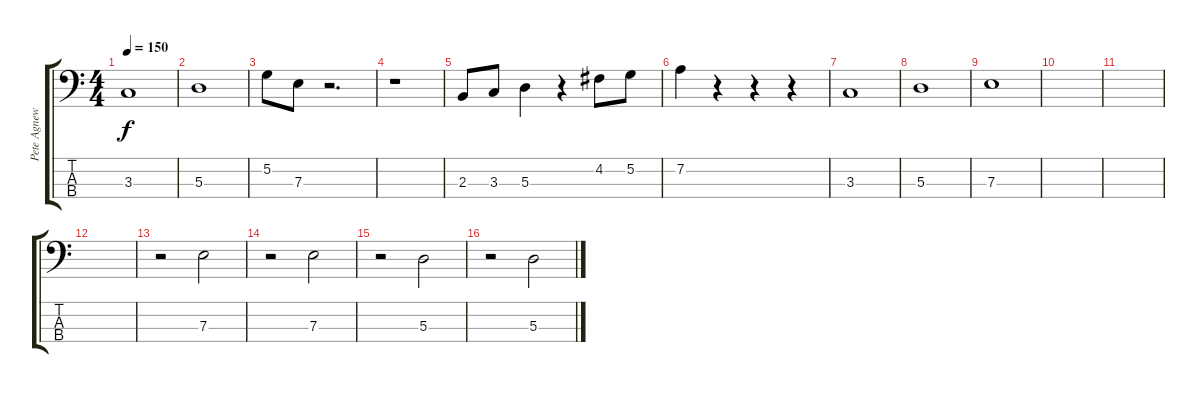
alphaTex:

\track ("Pete Agnew (bass)" "Pete Agnew") {instrument electricbasspick}
\staff {score tabs}
\tuning (G2 D2 A1 E1) {hide}
\ts (4 4)
\tempo 150
\clef f4
\ks c
3.3.1{dy f} |
5.3.1 |
5.2.8 7.3.8 r.2{d} |
r.1 |
2.3.8 3.3.8 5.3.4 r.4 4.2.8{beam merge} 5.2.8 |
7.2.4 r.4 r.4 r.4 |
3.3.1 |
5.3.1 |
7.3.1 |
|
|
|
r.2 7.3.2 |
r.2 7.3.2 |
r.2 5.3.2 |
r.2 5.3.2
